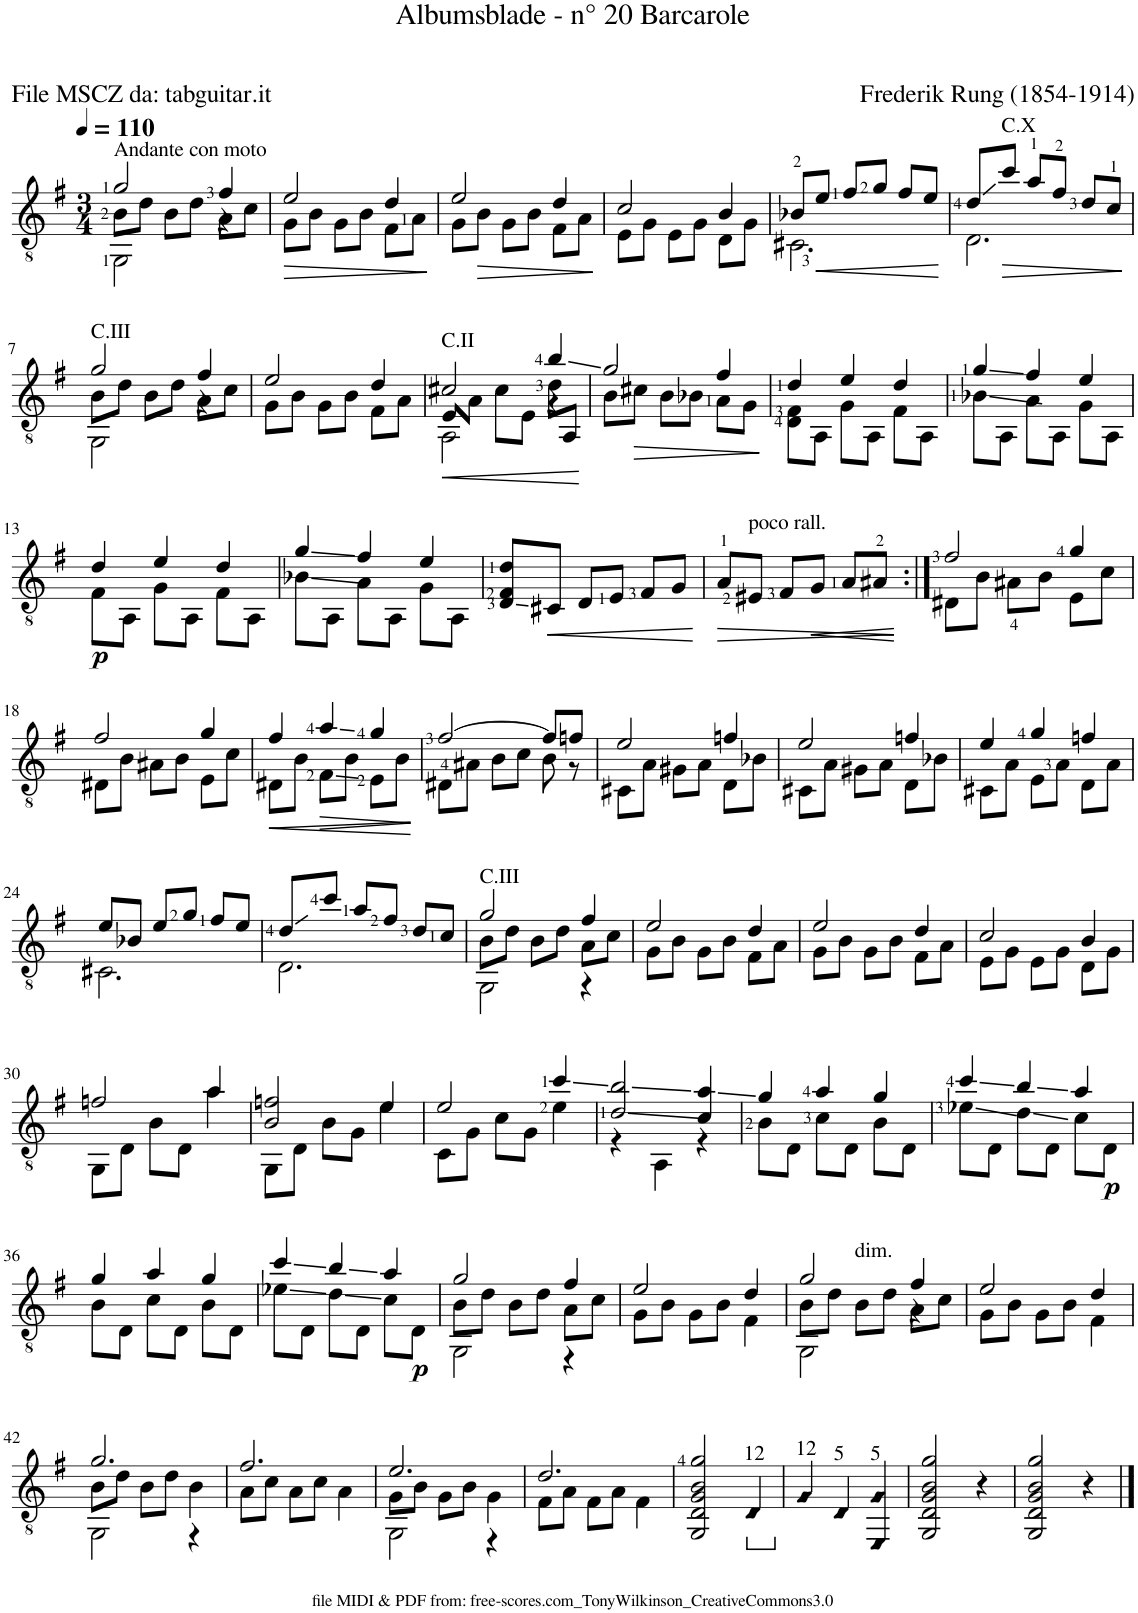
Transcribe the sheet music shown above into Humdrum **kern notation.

**kern	**dynam
*part1	*part1
*staff1	*staff1
*I"Guitar	*
*I'Guit.	*
*clefGv2	*
*k[f#]	*
*M3/4	*
*MM110	*
=1	=1
*^	*
*	*^	*
!LO:TX:a:t=Andante con moto	!	!	!
2g/	8B\L	2GG\	.
.	8d\J	.	.
.	8B\L	.	.
.	8d\J	.	.
4f#/	8A\L	4r	.
.	8c\J	.	.
*	*v	*v	*
=2	=2	=2
!	!	!LO:HP:b
2e/	8G\L	>
.	8B\J	.
.	8G\L	.
.	8B\J	.
4d/	8F#\L	.
.	8A\J	.
*v	*v	*
.	]
=3	=3
*^	*
2e/	8G\L	.
!	!	!LO:HP:b
.	8B\J	>
.	8G\L	.
.	8B\J	.
4d/	8F#\L	.
.	8A\J	.
=4	=4	=4
2c/	8E\L	.
.	8G\J	.
.	8E\L	.
.	8G\J	.
4B/	8D\L	.
.	8G\J	.
=5	=5	=5
8B-X/L	2.C#X\	.
!	!	!LO:HP:b
8e/J	.	<
8f#/L	.	.
8g/J	.	.
8f#/L	.	.
8e/J	.	.
*v	*v	*
.	]
=6	=6
*^	*
8d/L	2.D\	.
!LO:TX:a:t=C.X	!	!
!	!	!LO:HP:b
8cc/J	.	>
8a/L	.	.
8f#/J	.	.
8d/L	.	.
8c/J	.	.
*v	*v	*
.	[
!!LO:LB:g=z
=7	=7
*^	*
*	*^	*
!LO:TX:a:t=C.III	!	!	!
2g/	8B\L	2GG\	.
.	8d\J	.	.
.	8B\L	.	.
.	8d\J	.	.
4f#/	8A\L	4r	.
.	8c\J	.	.
*	*v	*v	*
=8	=8	=8
2e/	8G\L	.
.	8B\J	.
.	8G\L	.
.	8B\J	.
4d/	8F#\L	.
.	8A\J	.
=9	=9	=9
!LO:TX:a:t=C.II	!	!
!	!	!LO:HP:b
*	*^	*
2c#X/	8E/L	2AA\	<
.	8A\J	.	.
.	8c#\L	.	.
.	8E\J	.	.
4b/	8d\L	4r	.
.	8AA/J	.	.
*v	*v	*v	*
.	]
=10	=10
*^	*
2g/	8B\L	.
!	!	!LO:HP:b
.	8c#X\J	>
.	8B\L	.
.	8B-X\J	.
4f#/	8A\L	.
.	8G\J	.
*v	*v	*
.	[
=11	=11
*^	*
4d/	8D\ 8F#\L	.
.	8AA\J	.
4e/	8G\L	.
.	8AA\J	.
4d/	8F#\L	.
.	8AA\J	.
=12	=12	=12
4g/	8B-X\L	.
.	8AA\J	.
4f#/	8A\L	.
.	8AA\J	.
4e/	8G\L	.
.	8AA\J	.
!!LO:LB:g=z	!!
=13	=13	=13
!	!	!LO:DY:b
4d/	8F#\L	p
.	8AA\J	.
4e/	8G\L	.
.	8AA\J	.
4d/	8F#\L	.
.	8AA\J	.
=14	=14	=14
4g/	8B-X\L	.
.	8AA\J	.
4f#/	8A\L	.
.	8AA\J	.
4e/	8G\L	.
.	8AA\J	.
*v	*v	*
=15	=15
8D/ 8F#/ 8d/L	.
!	!LO:HP:b
8C#X/J	<
8D/L	.
8E/J	.
8F#/L	.
8G/J	.
.	]
=16	=16
!	!LO:HP:b
8A/L	>
!LO:TX:a:t=poco rall.	!
8E#X/J	.
8F#/L	.
!	!LO:HP:b
8G/J	<
8A/L	.
8A#X/J	.
.	[ [
=17:|!	=17:|!
*^	*
2f#/	8D#X\L	.
.	8B\J	.
.	8A#X\L	.
.	8B\J	.
4g/	8E\L	.
.	8c\J	.
!!LO:LB:g=z	!!
=18	=18	=18
2f#/	8D#X\L	.
.	8B\J	.
.	8A#X\L	.
.	8B\J	.
4g/	8E\L	.
.	8c\J	.
=19	=19	=19
4f#/	8D#X\L	.
.	8B\J	.
!	!	!LO:HP:b
4a/	8F#\L	>
.	8B\J	.
4g/	8E\L	.
.	8B\J	.
*v	*v	*
.	] ]
=20	=20
*^	*
[2f#/	8D#X\L	.
.	8A#X\J	.
.	8B\L	.
.	8c\J	.
8f#/L]	8B\	.
8fn/J	8r	.
=21	=21	=21
2e/	8C#X\L	.
.	8A\J	.
.	8G#X\L	.
.	8A\J	.
4fn/	8D\L	.
.	8B-X\J	.
=22	=22	=22
2e/	8C#X\L	.
.	8A\J	.
.	8G#X\L	.
.	8A\J	.
4fn/	8D\L	.
.	8B-X\J	.
=23	=23	=23
4e/	8C#X\L	.
.	8A\J	.
4g/	8E\L	.
.	8A\J	.
4fn/	8D\L	.
.	8A\J	.
!!LO:LB:g=z	!!
=24	=24	=24
8e/L	2.C#X\	.
8B-X/J	.	.
8e/L	.	.
8g/J	.	.
8f#/L	.	.
8e/J	.	.
=25	=25	=25
8d/L	2.D\	.
8cc/J	.	.
8a/L	.	.
8f#/J	.	.
8d/L	.	.
8c/J	.	.
=26	=26	=26
*	*^	*
!LO:TX:a:t=C.III	!	!	!
2g/	8B\L	2GG\	.
.	8d\J	.	.
.	8B\L	.	.
.	8d\J	.	.
4f#/	8A\L	4r	.
.	8c\J	.	.
*	*v	*v	*
=27	=27	=27
2e/	8G\L	.
.	8B\J	.
.	8G\L	.
.	8B\J	.
4d/	8F#\L	.
.	8A\J	.
=28	=28	=28
2e/	8G\L	.
.	8B\J	.
.	8G\L	.
.	8B\J	.
4d/	8F#\L	.
.	8A\J	.
=29	=29	=29
2c/	8E\L	.
.	8G\J	.
.	8E\L	.
.	8G\J	.
4B/	8D\L	.
.	8G\J	.
!!LO:LB:g=z	!!
=30	=30	=30
2fn/	8GG\L	.
.	8D\J	.
.	8B\L	.
.	8D\J	.
4a/	4a\	.
=31	=31	=31
2B/ 2fn/	8GG\L	.
.	8D\J	.
.	8B\L	.
.	8G\J	.
4e/	4e\	.
=32	=32	=32
2e/	8C\L	.
.	8G\J	.
.	8c\L	.
.	8G\J	.
4cc/	4e\	.
=33	=33	=33
2d/ 2b/	4r	.
.	4AA\	.
4c/ 4a/	4r	.
=34	=34	=34
4g/	8B\L	.
.	8D\J	.
4a/	8c\L	.
.	8D\J	.
4g/	8B\L	.
.	8D\J	.
=35	=35	=35
4cc/	8e-X\L	.
.	8D\J	.
4b/	8d\L	.
.	8D\J	.
4a/	8c\L	.
!	!	!LO:DY:b
.	8D\J	p
!!LO:LB:g=z	!!
=36	=36	=36
4g/	8B\L	.
.	8D\J	.
4a/	8c\L	.
.	8D\J	.
4g/	8B\L	.
.	8D\J	.
=37	=37	=37
4cc/	8e-X\L	.
.	8D\J	.
4b/	8d\L	.
.	8D\J	.
4a/	8c\L	.
!	!	!LO:DY:b
.	8D\J	p
=38	=38	=38
*	*^	*
2g/	8B\L	2GG\	.
.	8d\J	.	.
.	8B\L	.	.
.	8d\J	.	.
4f#/	8A\L	4r	.
.	8c\J	.	.
*	*v	*v	*
=39	=39	=39
2e/	8G\L	.
.	8B\J	.
.	8G\L	.
.	8B\J	.
4d/	4F#\	.
=40	=40	=40
*	*^	*
2g/	8B\L	2GG\	.
.	8d\J	.	.
!	!LO:TX:a:t=dim.	!	!
.	8B\L	.	.
.	8d\J	.	.
4f#/	8A\L	4r	.
.	8c\J	.	.
*	*v	*v	*
=41	=41	=41
2e/	8G\L	.
.	8B\J	.
.	8G\L	.
.	8B\J	.
4d/	4F#\	.
!!LO:LB:g=z	!!
=42	=42	=42
*	*^	*
2.g/	8B\L	2GG\	.
.	8d\J	.	.
.	8B\L	.	.
.	8d\J	.	.
.	4B\	4r	.
*	*v	*v	*
=43	=43	=43
2.f#/	8A\L	.
.	8c\J	.
.	8A\L	.
.	8c\J	.
.	4A\	.
=44	=44	=44
*	*^	*
2.e/	8G\L	2GG\	.
.	8B\J	.	.
.	8G\L	.	.
.	8B\J	.	.
.	4G\	4r	.
*	*v	*v	*
=45	=45	=45
2.d/	8F#\L	.
.	8A\J	.
.	8F#\L	.
.	8A\J	.
.	4F#\	.
*v	*v	*
=46	=46
2GG/ 2D/ 2G/ 2B/ 2g/	.
*ped	*
!LO:TX:a:t=12	!
!LO:N:head=diamond	!
4D/	.
=47	=47
*Xped	*
!LO:TX:a:t=12	!
!LO:N:head=diamond	!
4G/	.
!LO:TX:a:t=5	!
!LO:N:head=diamond	!
4D/	.
!LO:TX:a:t=5	!
!LO:N:n=1:head=diamond	!
!LO:N:n=2:head=diamond	!
4EE/ 4G/	.
=48	=48
2GG/ 2D/ 2G/ 2B/ 2g/	.
4r	.
=49	=49
2GG/ 2D/ 2G/ 2B/ 2g/	.
4r	.
==	==
*-	*-
